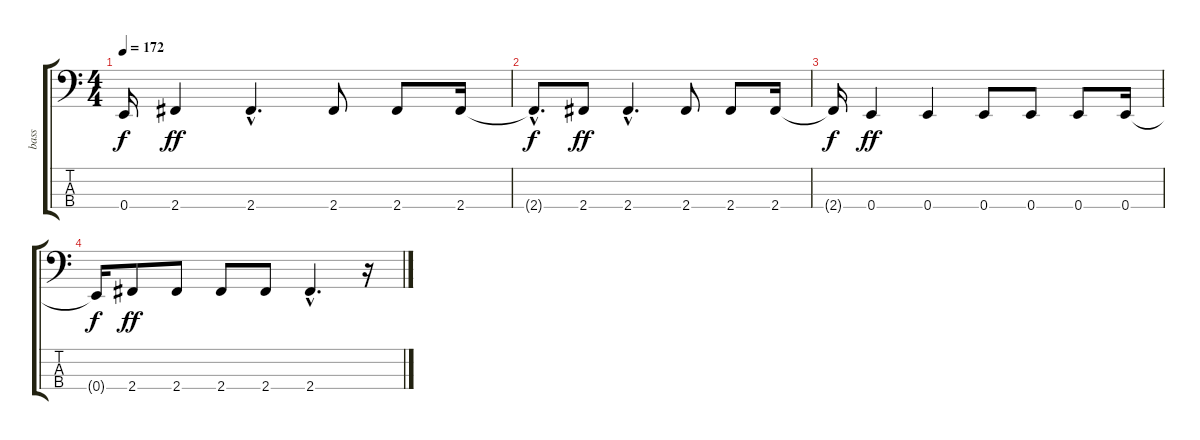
\track ("bass" "bass") {instrument electricbassfinger}
\staff {score tabs}
\tuning (G2 D2 A1 E1) {hide}
\ts (4 4)
\tempo 172
\clef f4
\ks c
0.4{t}.16{dy f} 2.4.4{dy ff} 2.4{hac}.4{d} 2.4.8 2.4.8 2.4.16 |
2.4{hac t}.8{d dy f} 2.4.8{dy ff} 2.4{hac}.4{d} 2.4.8 2.4.8 2.4.16 |
2.4{t}.16{dy f} 0.4.4{dy ff} 0.4.4 0.4.8 0.4.8 0.4.8 0.4.16 |
0.4{t}.16{dy f} 2.4.8{dy ff} 2.4.8 2.4.8 2.4.8 2.4{hac}.4{d} r.16
